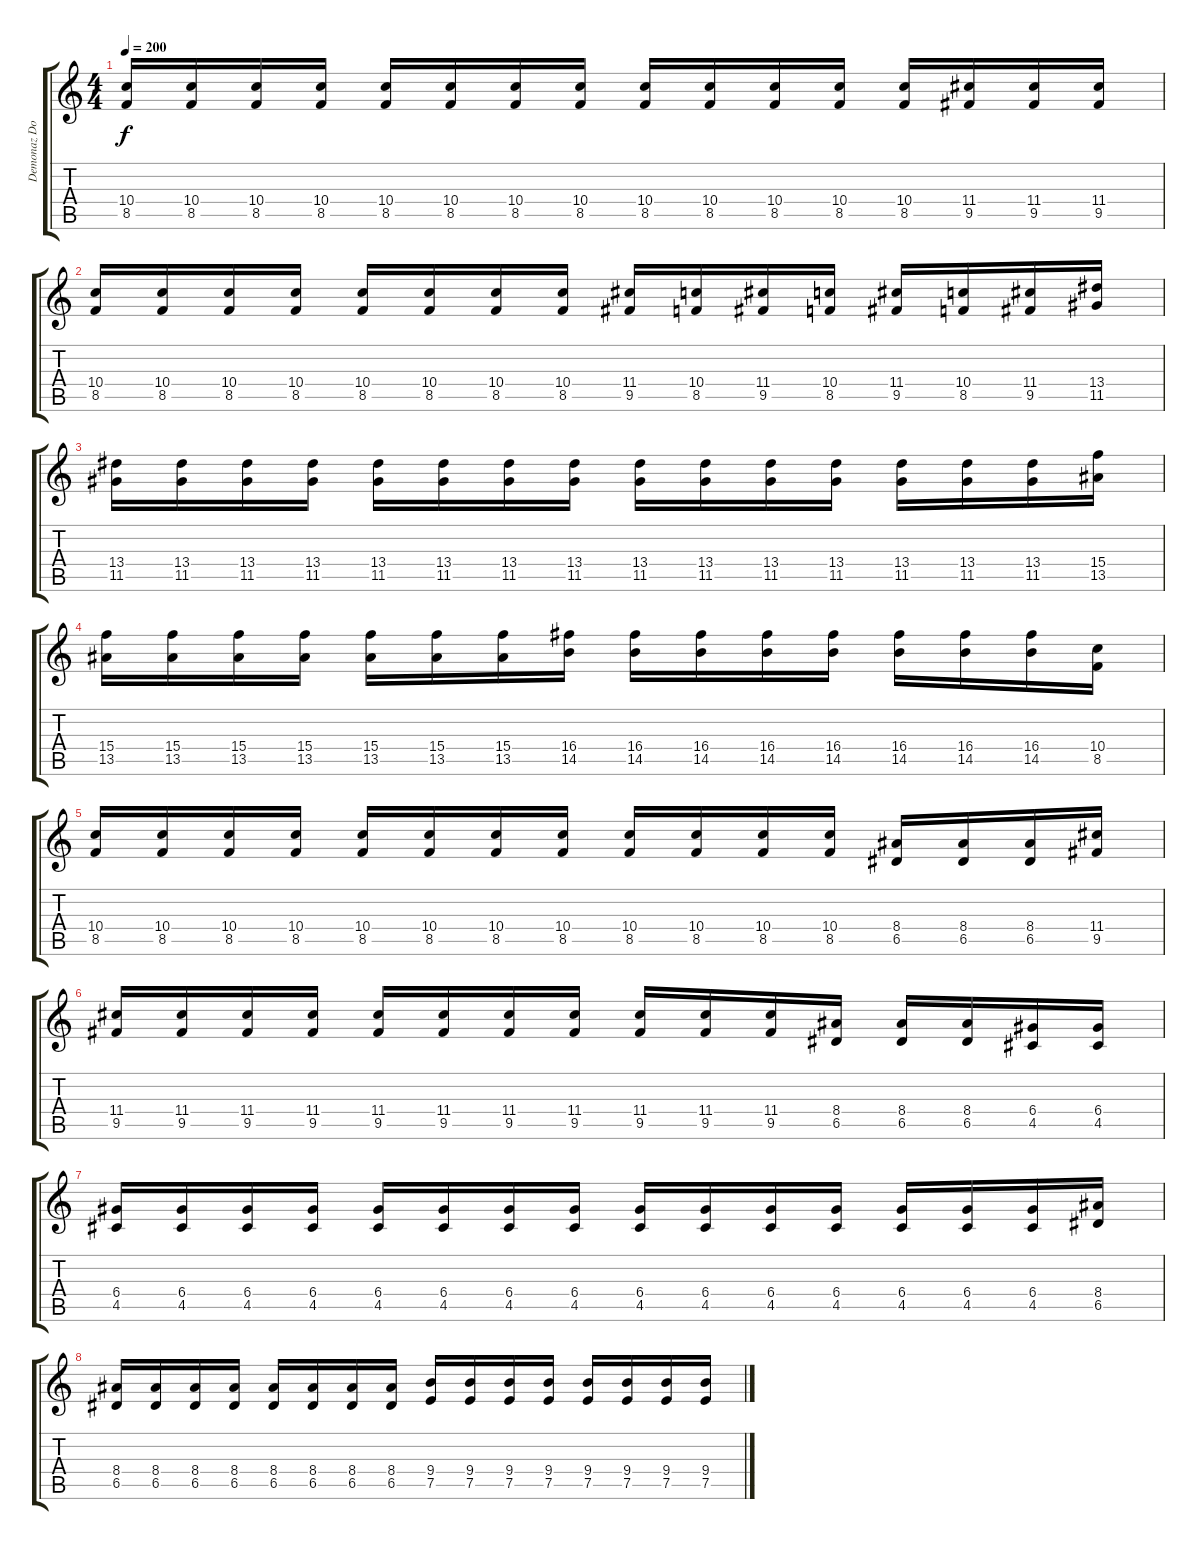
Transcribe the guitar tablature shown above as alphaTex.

\track ("Demonaz Doom Occulta" "Demonaz Do") {instrument distortionguitar}
\staff {score tabs}
\tuning (E4 B3 G3 D3 A2 E2) {hide}
\ts (4 4)
\tempo 200
\clef g2
\ks c
(10.4 8.5).16{dy f} (10.4 8.5).16 (10.4 8.5).16 (10.4 8.5).16 (10.4 8.5).16 (10.4 8.5).16 (10.4 8.5).16 (10.4 8.5).16 (10.4 8.5).16 (10.4 8.5).16 (10.4 8.5).16 (10.4 8.5).16 (10.4 8.5).16 (11.4 9.5).16 (11.4 9.5).16 (11.4 9.5).16 |
(10.4 8.5).16 (10.4 8.5).16 (10.4 8.5).16 (10.4 8.5).16 (10.4 8.5).16 (10.4 8.5).16 (10.4 8.5).16 (10.4 8.5).16 (11.4 9.5).16 (10.4 8.5).16 (11.4 9.5).16 (10.4 8.5).16 (11.4 9.5).16 (10.4 8.5).16 (11.4 9.5).16 (13.4 11.5).16 |
(13.4 11.5).16 (13.4 11.5).16 (13.4 11.5).16 (13.4 11.5).16 (13.4 11.5).16 (13.4 11.5).16 (13.4 11.5).16 (13.4 11.5).16 (13.4 11.5).16 (13.4 11.5).16 (13.4 11.5).16 (13.4 11.5).16 (13.4 11.5).16 (13.4 11.5).16 (13.4 11.5).16 (15.4 13.5).16 |
(15.4 13.5).16 (15.4 13.5).16 (15.4 13.5).16 (15.4 13.5).16 (15.4 13.5).16 (15.4 13.5).16 (15.4 13.5).16 (16.4 14.5).16 (16.4 14.5).16 (16.4 14.5).16 (16.4 14.5).16 (16.4 14.5).16 (16.4 14.5).16 (16.4 14.5).16 (16.4 14.5).16 (10.4 8.5).16 |
(10.4 8.5).16 (10.4 8.5).16 (10.4 8.5).16 (10.4 8.5).16 (10.4 8.5).16 (10.4 8.5).16 (10.4 8.5).16 (10.4 8.5).16 (10.4 8.5).16 (10.4 8.5).16 (10.4 8.5).16 (10.4 8.5).16 (8.4 6.5).16 (8.4 6.5).16 (8.4 6.5).16 (11.4 9.5).16 |
(11.4 9.5).16 (11.4 9.5).16 (11.4 9.5).16 (11.4 9.5).16 (11.4 9.5).16 (11.4 9.5).16 (11.4 9.5).16 (11.4 9.5).16 (11.4 9.5).16 (11.4 9.5).16 (11.4 9.5).16 (8.4 6.5).16 (8.4 6.5).16 (8.4 6.5).16 (6.4 4.5).16 (6.4 4.5).16 |
(6.4 4.5).16 (6.4 4.5).16 (6.4 4.5).16 (6.4 4.5).16 (6.4 4.5).16 (6.4 4.5).16 (6.4 4.5).16 (6.4 4.5).16 (6.4 4.5).16 (6.4 4.5).16 (6.4 4.5).16 (6.4 4.5).16 (6.4 4.5).16 (6.4 4.5).16 (6.4 4.5).16 (8.4 6.5).16 |
(8.4 6.5).16 (8.4 6.5).16 (8.4 6.5).16 (8.4 6.5).16 (8.4 6.5).16 (8.4 6.5).16 (8.4 6.5).16 (8.4 6.5).16 (9.4 7.5).16 (9.4 7.5).16 (9.4 7.5).16 (9.4 7.5).16 (9.4 7.5).16 (9.4 7.5).16 (9.4 7.5).16 (9.4 7.5).16
